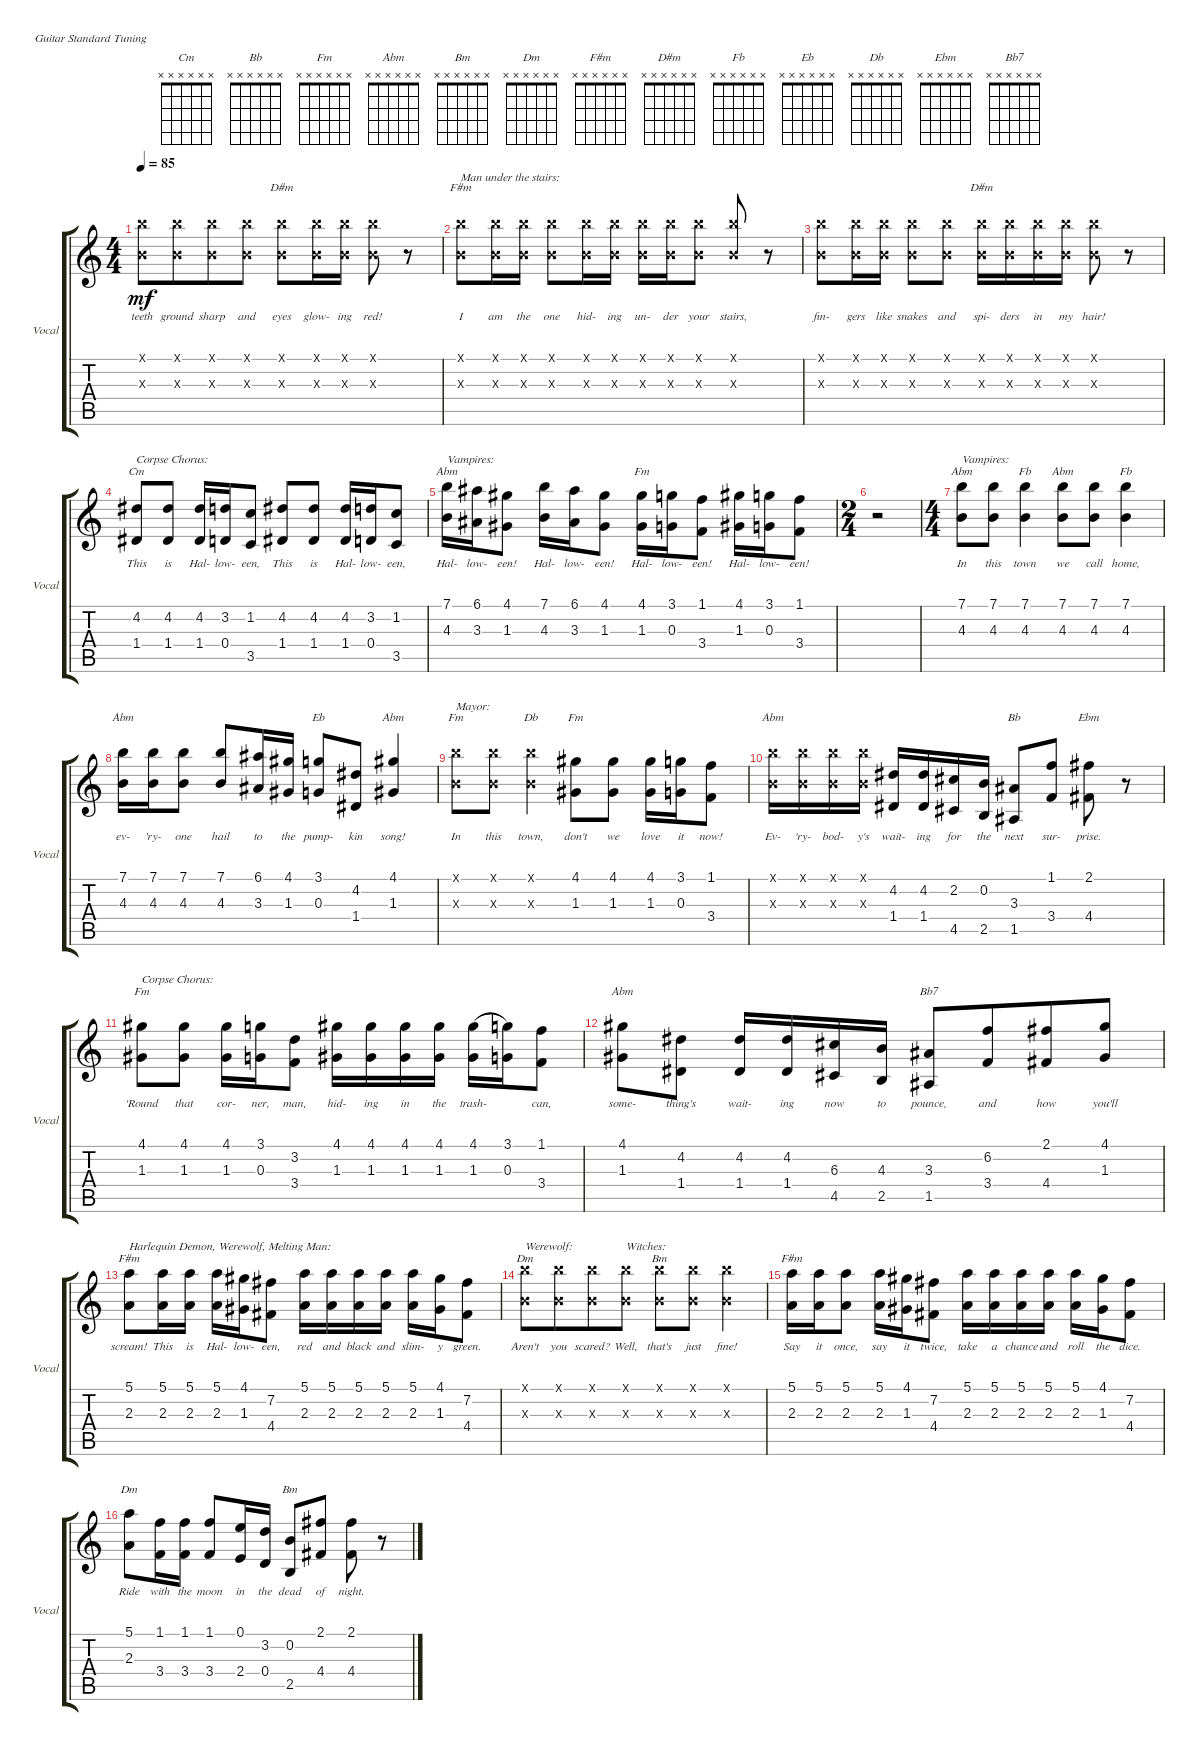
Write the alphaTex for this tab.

\defaultSystemsLayout 4
\bracketExtendMode groupsimilarinstruments
\useSystemSignSeparator
\singleTrackTrackNamePolicy allsystems
\multiTrackTrackNamePolicy allsystems
\firstSystemTrackNameOrientation horizontal
\otherSystemsTrackNameOrientation horizontal
\track ("Vocal" "Vocal") {instrument acousticguitarsteel}
\staff {score tabs}
\tuning (E4 B3 G3 D3 A2 E2)
\chord ("Cm" x x x x x x)
\chord ("Bb" x x x x x x)
\chord ("Fm" x x x x x x)
\chord ("Abm" x x x x x x)
\chord ("Bm" x x x x x x)
\chord ("Dm" x x x x x x)
\chord ("F#m" x x x x x x)
\chord ("D#m" x x x x x x)
\chord ("Fb" x x x x x x)
\chord ("Eb" x x x x x x)
\chord ("Db" x x x x x x)
\chord ("Ebm" x x x x x x)
\chord ("Bb7" x x x x x x)
\ts (4 4)
\tempo 85
\clef g2
\ks c
(4.3{x} 7.1{x}).8{lyrics (0 "teeth") lyrics (1 "") lyrics (2 "") lyrics (3 "") lyrics (4 "") dy mf} (4.3{x} 7.1{x}).8{lyrics (0 "ground") lyrics (1 "") lyrics (2 "") lyrics (3 "") lyrics (4 "") beam merge} (4.3{x} 7.1{x}).8{lyrics (0 "sharp") lyrics (1 "") lyrics (2 "") lyrics (3 "") lyrics (4 "")} (4.3{x} 7.1{x}).8{lyrics (0 "and") lyrics (1 "") lyrics (2 "") lyrics (3 "") lyrics (4 "")} (4.3{x} 7.1{x}).8{ch "D#m" lyrics (0 "eyes") lyrics (1 "") lyrics (2 "") lyrics (3 "") lyrics (4 "")} (4.3{x} 7.1{x}).16{lyrics (0 "glow-") lyrics (1 "") lyrics (2 "") lyrics (3 "") lyrics (4 "")} (4.3{x} 7.1{x}).16{lyrics (0 "ing") lyrics (1 "") lyrics (2 "") lyrics (3 "") lyrics (4 "") beam split} (4.3{x} 7.1{x}).8{lyrics (0 "red!") lyrics (1 "") lyrics (2 "") lyrics (3 "") lyrics (4 "")} r.8 |
(4.3{x} 7.1{x}).8{ch "F#m" txt "Man under the stairs:" lyrics (0 "I") lyrics (1 "") lyrics (2 "") lyrics (3 "") lyrics (4 "")} (4.3{x} 7.1{x}).16{lyrics (0 "am") lyrics (1 "") lyrics (2 "") lyrics (3 "") lyrics (4 "")} (4.3{x} 7.1{x}).16{lyrics (0 "the") lyrics (1 "") lyrics (2 "") lyrics (3 "") lyrics (4 "") beam split} (4.3{x} 7.1{x}).8{lyrics (0 "one") lyrics (1 "") lyrics (2 "") lyrics (3 "") lyrics (4 "")} (4.3{x} 7.1{x}).16{lyrics (0 "hid-") lyrics (1 "") lyrics (2 "") lyrics (3 "") lyrics (4 "")} (4.3{x} 7.1{x}).16{lyrics (0 "ing") lyrics (1 "") lyrics (2 "") lyrics (3 "") lyrics (4 "")} (4.3{x} 7.1{x}).16{lyrics (0 "un-") lyrics (1 "") lyrics (2 "") lyrics (3 "") lyrics (4 "")} (4.3{x} 7.1{x}).16{lyrics (0 "der") lyrics (1 "") lyrics (2 "") lyrics (3 "") lyrics (4 "")} (4.3{x} 7.1{x}).8{lyrics (0 "your") lyrics (1 "") lyrics (2 "") lyrics (3 "") lyrics (4 "") beam split} (4.3{x} 7.1{x}).8{lyrics (0 "stairs,") lyrics (1 "") lyrics (2 "") lyrics (3 "") lyrics (4 "")} r.8{beam invert} |
(4.3{x} 7.1{x}).8{lyrics (0 "fin-") lyrics (1 "") lyrics (2 "") lyrics (3 "") lyrics (4 "")} (4.3{x} 7.1{x}).16{lyrics (0 "gers") lyrics (1 "") lyrics (2 "") lyrics (3 "") lyrics (4 "")} (4.3{x} 7.1{x}).16{lyrics (0 "like") lyrics (1 "") lyrics (2 "") lyrics (3 "") lyrics (4 "") beam split} (4.3{x} 7.1{x}).8{lyrics (0 "snakes") lyrics (1 "") lyrics (2 "") lyrics (3 "") lyrics (4 "")} (4.3{x} 7.1{x}).8{lyrics (0 "and") lyrics (1 "") lyrics (2 "") lyrics (3 "") lyrics (4 "") beam split} (4.3{x} 7.1{x}).16{ch "D#m" lyrics (0 "spi-") lyrics (1 "") lyrics (2 "") lyrics (3 "") lyrics (4 "")} (4.3{x} 7.1{x}).16{lyrics (0 "ders") lyrics (1 "") lyrics (2 "") lyrics (3 "") lyrics (4 "") beam merge} (4.3{x} 7.1{x}).16{lyrics (0 "in") lyrics (1 "") lyrics (2 "") lyrics (3 "") lyrics (4 "")} (4.3{x} 7.1{x}).16{lyrics (0 "my") lyrics (1 "") lyrics (2 "") lyrics (3 "") lyrics (4 "") beam split} (4.3{x} 7.1{x}).8{lyrics (0 "hair!") lyrics (1 "") lyrics (2 "") lyrics (3 "") lyrics (4 "") beam split} r.8 |
(1.4 4.2).8{ch "Cm" txt "Corpse Chorus:" lyrics (0 "This") lyrics (1 "") lyrics (2 "") lyrics (3 "") lyrics (4 "")} (1.4 4.2).8{lyrics (0 "is") lyrics (1 "") lyrics (2 "") lyrics (3 "") lyrics (4 "") beam split} (1.4 4.2).16{lyrics (0 "Hal-") lyrics (1 "") lyrics (2 "") lyrics (3 "") lyrics (4 "")} (0.4 3.2).16{lyrics (0 "low-") lyrics (1 "") lyrics (2 "") lyrics (3 "") lyrics (4 "")} (3.5 1.2).8{lyrics (0 "een,") lyrics (1 "") lyrics (2 "") lyrics (3 "") lyrics (4 "")} (1.4 4.2).8{lyrics (0 "This") lyrics (1 "") lyrics (2 "") lyrics (3 "") lyrics (4 "")} (1.4 4.2).8{lyrics (0 "is") lyrics (1 "") lyrics (2 "") lyrics (3 "") lyrics (4 "") beam split} (1.4 4.2).16{lyrics (0 "Hal-") lyrics (1 "") lyrics (2 "") lyrics (3 "") lyrics (4 "")} (0.4 3.2).16{lyrics (0 "low-") lyrics (1 "") lyrics (2 "") lyrics (3 "") lyrics (4 "")} (3.5 1.2).8{lyrics (0 "een,") lyrics (1 "") lyrics (2 "") lyrics (3 "") lyrics (4 "")} |
(4.3 7.1).16{ch "Abm" txt "Vampires:" lyrics (0 "Hal-") lyrics (1 "") lyrics (2 "") lyrics (3 "") lyrics (4 "")} (3.3 6.1).16{lyrics (0 "low-") lyrics (1 "") lyrics (2 "") lyrics (3 "") lyrics (4 "")} (1.3 4.1).8{lyrics (0 "een!") lyrics (1 "") lyrics (2 "") lyrics (3 "") lyrics (4 "") beam split} (4.3 7.1).16{lyrics (0 "Hal-") lyrics (1 "") lyrics (2 "") lyrics (3 "") lyrics (4 "")} (3.3 6.1).16{lyrics (0 "low-") lyrics (1 "") lyrics (2 "") lyrics (3 "") lyrics (4 "")} (1.3 4.1).8{lyrics (0 "een!") lyrics (1 "") lyrics (2 "") lyrics (3 "") lyrics (4 "")} (1.3 4.1).16{ch "Fm" lyrics (0 "Hal-") lyrics (1 "") lyrics (2 "") lyrics (3 "") lyrics (4 "")} (0.3 3.1).16{lyrics (0 "low-") lyrics (1 "") lyrics (2 "") lyrics (3 "") lyrics (4 "")} (3.4 1.1).8{lyrics (0 "een!") lyrics (1 "") lyrics (2 "") lyrics (3 "") lyrics (4 "") beam split} (1.3 4.1).16{lyrics (0 "Hal-") lyrics (1 "") lyrics (2 "") lyrics (3 "") lyrics (4 "")} (0.3 3.1).16{lyrics (0 "low-") lyrics (1 "") lyrics (2 "") lyrics (3 "") lyrics (4 "")} (3.4 1.1).8{lyrics (0 "een!") lyrics (1 "") lyrics (2 "") lyrics (3 "") lyrics (4 "")} |
\ts (2 4)
r.2 |
\ts (4 4)
(4.3 7.1).8{ch "Abm" txt "Vampires:" lyrics (0 "In") lyrics (1 "") lyrics (2 "") lyrics (3 "") lyrics (4 "")} (4.3 7.1).8{lyrics (0 "this") lyrics (1 "") lyrics (2 "") lyrics (3 "") lyrics (4 "")} (4.3 7.1).4{ch "Fb" lyrics (0 "town") lyrics (1 "") lyrics (2 "") lyrics (3 "") lyrics (4 "")} (4.3 7.1).8{ch "Abm" lyrics (0 "we") lyrics (1 "") lyrics (2 "") lyrics (3 "") lyrics (4 "")} (4.3 7.1).8{lyrics (0 "call") lyrics (1 "") lyrics (2 "") lyrics (3 "") lyrics (4 "")} (4.3 7.1).4{ch "Fb" lyrics (0 "home,") lyrics (1 "") lyrics (2 "") lyrics (3 "") lyrics (4 "")} |
(4.3 7.1).16{ch "Abm" lyrics (0 "ev-") lyrics (1 "") lyrics (2 "") lyrics (3 "") lyrics (4 "")} (4.3 7.1).16{lyrics (0 "'ry-") lyrics (1 "") lyrics (2 "") lyrics (3 "") lyrics (4 "")} (4.3 7.1).8{lyrics (0 "one") lyrics (1 "") lyrics (2 "") lyrics (3 "") lyrics (4 "")} (4.3 7.1).8{lyrics (0 "hail") lyrics (1 "") lyrics (2 "") lyrics (3 "") lyrics (4 "")} (3.3 6.1).16{lyrics (0 "to") lyrics (1 "") lyrics (2 "") lyrics (3 "") lyrics (4 "")} (1.3 4.1).16{lyrics (0 "the") lyrics (1 "") lyrics (2 "") lyrics (3 "") lyrics (4 "")} (0.3 3.1).8{ch "Eb" lyrics (0 "pump-") lyrics (1 "") lyrics (2 "") lyrics (3 "") lyrics (4 "") beam invert} (1.4 4.2).8{lyrics (0 "kin") lyrics (1 "") lyrics (2 "") lyrics (3 "") lyrics (4 "")} (1.3 4.1).4{ch "Abm" lyrics (0 "song!") lyrics (1 "") lyrics (2 "") lyrics (3 "") lyrics (4 "") beam invert} |
(4.3{x} 7.1{x}).8{ch "Fm" txt "Mayor:" lyrics (0 "In") lyrics (1 "") lyrics (2 "") lyrics (3 "") lyrics (4 "")} (4.3{x} 7.1{x}).8{lyrics (0 "this") lyrics (1 "") lyrics (2 "") lyrics (3 "") lyrics (4 "")} (4.3{x} 7.1{x}).4{ch "Db" lyrics (0 "town,") lyrics (1 "") lyrics (2 "") lyrics (3 "") lyrics (4 "")} (1.3 4.1).8{ch "Fm" lyrics (0 "don't") lyrics (1 "") lyrics (2 "") lyrics (3 "") lyrics (4 "")} (1.3 4.1).8{lyrics (0 "we") lyrics (1 "") lyrics (2 "") lyrics (3 "") lyrics (4 "")} (1.3 4.1).16{lyrics (0 "love") lyrics (1 "") lyrics (2 "") lyrics (3 "") lyrics (4 "")} (0.3 3.1).16{lyrics (0 "it") lyrics (1 "") lyrics (2 "") lyrics (3 "") lyrics (4 "")} (3.4 1.1).8{lyrics (0 "now!") lyrics (1 "") lyrics (2 "") lyrics (3 "") lyrics (4 "")} |
(4.3{x} 7.1{x}).16{ch "Abm" lyrics (0 "Ev-") lyrics (1 "") lyrics (2 "") lyrics (3 "") lyrics (4 "")} (4.3{x} 7.1{x}).16{lyrics (0 "'ry-") lyrics (1 "") lyrics (2 "") lyrics (3 "") lyrics (4 "")} (4.3{x} 7.1{x}).16{lyrics (0 "bod-") lyrics (1 "") lyrics (2 "") lyrics (3 "") lyrics (4 "")} (4.3{x} 7.1{x}).16{lyrics (0 "y's") lyrics (1 "") lyrics (2 "") lyrics (3 "") lyrics (4 "")} (1.4 4.2).16{lyrics (0 "wait-") lyrics (1 "") lyrics (2 "") lyrics (3 "") lyrics (4 "")} (1.4 4.2).16{lyrics (0 "ing") lyrics (1 "") lyrics (2 "") lyrics (3 "") lyrics (4 "")} (4.5 2.2).16{lyrics (0 "for") lyrics (1 "") lyrics (2 "") lyrics (3 "") lyrics (4 "")} (2.5 0.2).16{lyrics (0 "the") lyrics (1 "") lyrics (2 "") lyrics (3 "") lyrics (4 "")} (1.5 3.3).8{ch "Bb" lyrics (0 "next") lyrics (1 "") lyrics (2 "") lyrics (3 "") lyrics (4 "")} (3.4 1.1).8{lyrics (0 "sur-") lyrics (1 "") lyrics (2 "") lyrics (3 "") lyrics (4 "")} (4.4 2.1).8{ch "Ebm" lyrics (0 "prise.") lyrics (1 "") lyrics (2 "") lyrics (3 "") lyrics (4 "")} r.8 |
(1.3 4.1).8{ch "Fm" txt "Corpse Chorus:" lyrics (0 "'Round") lyrics (1 "") lyrics (2 "") lyrics (3 "") lyrics (4 "")} (1.3 4.1).8{lyrics (0 "that") lyrics (1 "") lyrics (2 "") lyrics (3 "") lyrics (4 "")} (1.3 4.1).16{lyrics (0 "cor-") lyrics (1 "") lyrics (2 "") lyrics (3 "") lyrics (4 "")} (0.3 3.1).16{lyrics (0 "ner,") lyrics (1 "") lyrics (2 "") lyrics (3 "") lyrics (4 "")} (3.4 3.2).8{lyrics (0 "man,") lyrics (1 "") lyrics (2 "") lyrics (3 "") lyrics (4 "")} (1.3 4.1).16{lyrics (0 "hid-") lyrics (1 "") lyrics (2 "") lyrics (3 "") lyrics (4 "")} (1.3 4.1).16{lyrics (0 "ing") lyrics (1 "") lyrics (2 "") lyrics (3 "") lyrics (4 "")} (1.3 4.1).16{lyrics (0 "in") lyrics (1 "") lyrics (2 "") lyrics (3 "") lyrics (4 "")} (1.3 4.1).16{lyrics (0 "the") lyrics (1 "") lyrics (2 "") lyrics (3 "") lyrics (4 "")} (1.3 4.1).16{lyrics (0 "trash-") lyrics (1 "") lyrics (2 "") lyrics (3 "") lyrics (4 "") legatoorigin} (0.3 3.1).16{lyrics (0 "") lyrics (1 "") lyrics (2 "") lyrics (3 "") lyrics (4 "")} (3.4 1.1).8{lyrics (0 "can,") lyrics (1 "") lyrics (2 "") lyrics (3 "") lyrics (4 "")} |
(1.3 4.1).8{ch "Abm" lyrics (0 "some-") lyrics (1 "") lyrics (2 "") lyrics (3 "") lyrics (4 "")} (1.4 4.2).8{lyrics (0 "thing's") lyrics (1 "") lyrics (2 "") lyrics (3 "") lyrics (4 "")} (1.4 4.2).16{lyrics (0 "wait-") lyrics (1 "") lyrics (2 "") lyrics (3 "") lyrics (4 "")} (1.4 4.2).16{lyrics (0 "ing") lyrics (1 "") lyrics (2 "") lyrics (3 "") lyrics (4 "")} (4.5 6.3).16{lyrics (0 "now") lyrics (1 "") lyrics (2 "") lyrics (3 "") lyrics (4 "")} (2.5 4.3).16{lyrics (0 "to") lyrics (1 "") lyrics (2 "") lyrics (3 "") lyrics (4 "")} (1.5 3.3).8{ch "Bb7" lyrics (0 "pounce,") lyrics (1 "") lyrics (2 "") lyrics (3 "") lyrics (4 "")} (3.4 6.2).8{lyrics (0 "and") lyrics (1 "") lyrics (2 "") lyrics (3 "") lyrics (4 "") beam merge} (4.4 2.1).8{lyrics (0 "how") lyrics (1 "") lyrics (2 "") lyrics (3 "") lyrics (4 "")} (1.3 4.1).8{lyrics (0 "you'll") lyrics (1 "") lyrics (2 "") lyrics (3 "") lyrics (4 "")} |
(2.3 5.1).8{ch "F#m" txt "Harlequin Demon, Werewolf, Melting Man:" lyrics (0 "scream!") lyrics (1 "") lyrics (2 "") lyrics (3 "") lyrics (4 "")} (2.3 5.1).16{lyrics (0 "This") lyrics (1 "") lyrics (2 "") lyrics (3 "") lyrics (4 "")} (2.3 5.1).16{lyrics (0 "is") lyrics (1 "") lyrics (2 "") lyrics (3 "") lyrics (4 "")} (2.3 5.1).16{lyrics (0 "Hal-") lyrics (1 "") lyrics (2 "") lyrics (3 "") lyrics (4 "")} (1.3 4.1).16{lyrics (0 "low-") lyrics (1 "") lyrics (2 "") lyrics (3 "") lyrics (4 "")} (4.4 7.2).8{lyrics (0 "een,") lyrics (1 "") lyrics (2 "") lyrics (3 "") lyrics (4 "")} (2.3 5.1).16{lyrics (0 "red") lyrics (1 "") lyrics (2 "") lyrics (3 "") lyrics (4 "")} (2.3 5.1).16{lyrics (0 "and") lyrics (1 "") lyrics (2 "") lyrics (3 "") lyrics (4 "")} (2.3 5.1).16{lyrics (0 "black") lyrics (1 "") lyrics (2 "") lyrics (3 "") lyrics (4 "")} (2.3 5.1).16{lyrics (0 "and") lyrics (1 "") lyrics (2 "") lyrics (3 "") lyrics (4 "")} (2.3 5.1).16{lyrics (0 "slim-") lyrics (1 "") lyrics (2 "") lyrics (3 "") lyrics (4 "")} (1.3 4.1).16{lyrics (0 "y") lyrics (1 "") lyrics (2 "") lyrics (3 "") lyrics (4 "")} (4.4 7.2).8{lyrics (0 "green.") lyrics (1 "") lyrics (2 "") lyrics (3 "") lyrics (4 "")} |
(4.3{x} 7.1{x}).8{ch "Dm" txt "Werewolf:" lyrics (0 "Aren't") lyrics (1 "") lyrics (2 "") lyrics (3 "") lyrics (4 "")} (4.3{x} 7.1{x}).8{lyrics (0 "you") lyrics (1 "") lyrics (2 "") lyrics (3 "") lyrics (4 "") beam merge} (4.3{x} 7.1{x}).8{lyrics (0 "scared?") lyrics (1 "") lyrics (2 "") lyrics (3 "") lyrics (4 "")} (4.3{x} 7.1{x}).8{txt "Witches:" lyrics (0 "Well,") lyrics (1 "") lyrics (2 "") lyrics (3 "") lyrics (4 "")} (4.3{x} 7.1{x}).8{ch "Bm" lyrics (0 "that's") lyrics (1 "") lyrics (2 "") lyrics (3 "") lyrics (4 "")} (4.3{x} 7.1{x}).8{lyrics (0 "just") lyrics (1 "") lyrics (2 "") lyrics (3 "") lyrics (4 "")} (4.3{x} 7.1{x}).4{lyrics (0 "fine!") lyrics (1 "") lyrics (2 "") lyrics (3 "") lyrics (4 "")} |
(2.3 5.1).16{ch "F#m" lyrics (0 "Say") lyrics (1 "") lyrics (2 "") lyrics (3 "") lyrics (4 "")} (2.3 5.1).16{lyrics (0 "it") lyrics (1 "") lyrics (2 "") lyrics (3 "") lyrics (4 "")} (2.3 5.1).8{lyrics (0 "once,") lyrics (1 "") lyrics (2 "") lyrics (3 "") lyrics (4 "")} (2.3 5.1).16{lyrics (0 "say") lyrics (1 "") lyrics (2 "") lyrics (3 "") lyrics (4 "")} (1.3 4.1).16{lyrics (0 "it") lyrics (1 "") lyrics (2 "") lyrics (3 "") lyrics (4 "")} (4.4 7.2).8{lyrics (0 "twice,") lyrics (1 "") lyrics (2 "") lyrics (3 "") lyrics (4 "")} (2.3 5.1).16{lyrics (0 "take") lyrics (1 "") lyrics (2 "") lyrics (3 "") lyrics (4 "")} (2.3 5.1).16{lyrics (0 "a") lyrics (1 "") lyrics (2 "") lyrics (3 "") lyrics (4 "")} (2.3 5.1).16{lyrics (0 "chance") lyrics (1 "") lyrics (2 "") lyrics (3 "") lyrics (4 "")} (2.3 5.1).16{lyrics (0 "and") lyrics (1 "") lyrics (2 "") lyrics (3 "") lyrics (4 "")} (2.3 5.1).16{lyrics (0 "roll") lyrics (1 "") lyrics (2 "") lyrics (3 "") lyrics (4 "")} (1.3 4.1).16{lyrics (0 "the") lyrics (1 "") lyrics (2 "") lyrics (3 "") lyrics (4 "")} (4.4 7.2).8{lyrics (0 "dice.") lyrics (1 "") lyrics (2 "") lyrics (3 "") lyrics (4 "")} |
(2.3 5.1).8{ch "Dm" lyrics (0 "Ride") lyrics (1 "") lyrics (2 "") lyrics (3 "") lyrics (4 "")} (3.4 1.1).16{lyrics (0 "with") lyrics (1 "") lyrics (2 "") lyrics (3 "") lyrics (4 "")} (3.4 1.1).16{lyrics (0 "the") lyrics (1 "") lyrics (2 "") lyrics (3 "") lyrics (4 "")} (3.4 1.1).8{lyrics (0 "moon") lyrics (1 "") lyrics (2 "") lyrics (3 "") lyrics (4 "")} (2.4 0.1).16{lyrics (0 "in") lyrics (1 "") lyrics (2 "") lyrics (3 "") lyrics (4 "")} (0.4 3.2).16{lyrics (0 "the") lyrics (1 "") lyrics (2 "") lyrics (3 "") lyrics (4 "")} (2.5 0.2).8{ch "Bm" lyrics (0 "dead") lyrics (1 "") lyrics (2 "") lyrics (3 "") lyrics (4 "")} (4.4 2.1).8{lyrics (0 "of") lyrics (1 "") lyrics (2 "") lyrics (3 "") lyrics (4 "")} (4.4 2.1).8{lyrics (0 "night.") lyrics (1 "") lyrics (2 "") lyrics (3 "") lyrics (4 "")} r.8
